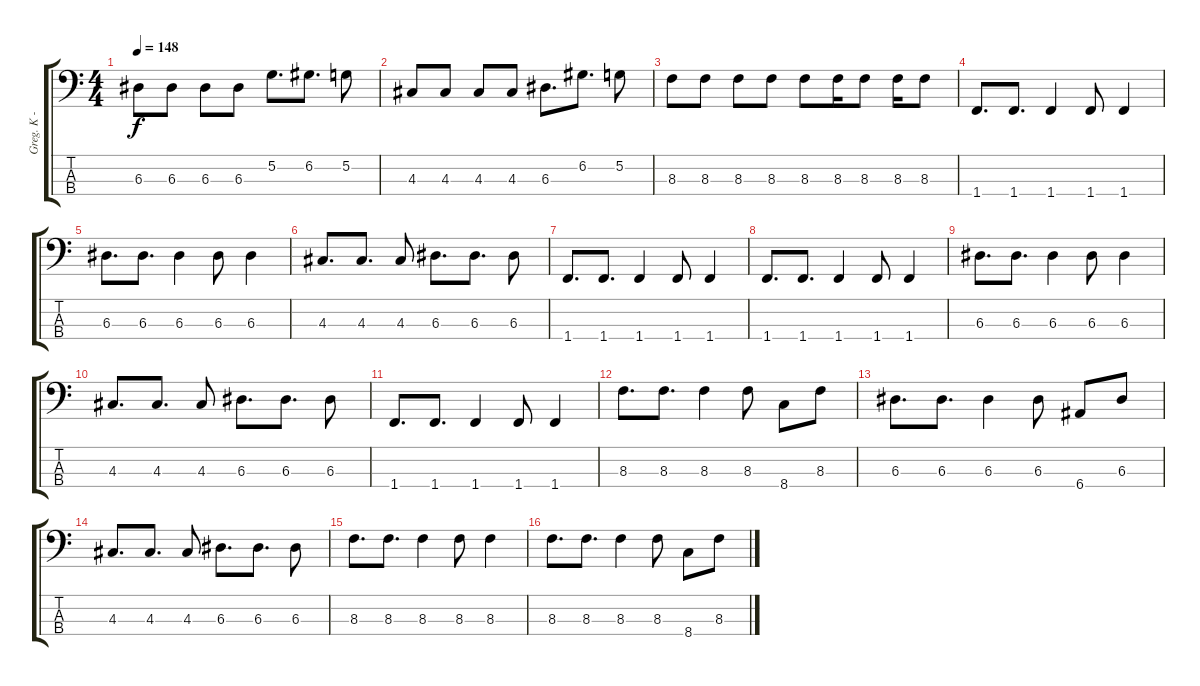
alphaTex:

\track ("Greg. K - Bass" "Greg. K - ") {instrument electricbasspick}
\staff {score tabs}
\tuning (G2 D2 A1 E1) {hide}
\ts (4 4)
\tempo 148
\clef f4
\ks c
6.3.8{dy f} 6.3.8 6.3.8 6.3.8 5.2.8{d} 6.2.8{d} 5.2.8 |
4.3.8 4.3.8 4.3.8 4.3.8 6.3.8{d} 6.2.8{d} 5.2.8 |
8.3.8 8.3.8 8.3.8 8.3.8 8.3.8 8.3.16 8.3.8 8.3.16 8.3.8 |
1.4.8{d} 1.4.8{d} 1.4.4 1.4.8 1.4.4 |
6.3.8{d} 6.3.8{d} 6.3.4 6.3.8 6.3.4 |
4.3.8{d} 4.3.8{d} 4.3.8 6.3.8{d} 6.3.8{d} 6.3.8 |
1.4.8{d} 1.4.8{d} 1.4.4 1.4.8 1.4.4 |
1.4.8{d} 1.4.8{d} 1.4.4 1.4.8 1.4.4 |
6.3.8{d} 6.3.8{d} 6.3.4 6.3.8 6.3.4 |
4.3.8{d} 4.3.8{d} 4.3.8 6.3.8{d} 6.3.8{d} 6.3.8 |
1.4.8{d} 1.4.8{d} 1.4.4 1.4.8 1.4.4 |
8.3.8{d} 8.3.8{d} 8.3.4 8.3.8 8.4.8 8.3.8 |
6.3.8{d} 6.3.8{d} 6.3.4 6.3.8 6.4.8 6.3.8 |
4.3.8{d} 4.3.8{d} 4.3.8 6.3.8{d} 6.3.8{d} 6.3.8 |
8.3.8{d} 8.3.8{d} 8.3.4 8.3.8 8.3.4 |
8.3.8{d} 8.3.8{d} 8.3.4 8.3.8 8.4.8 8.3.8
